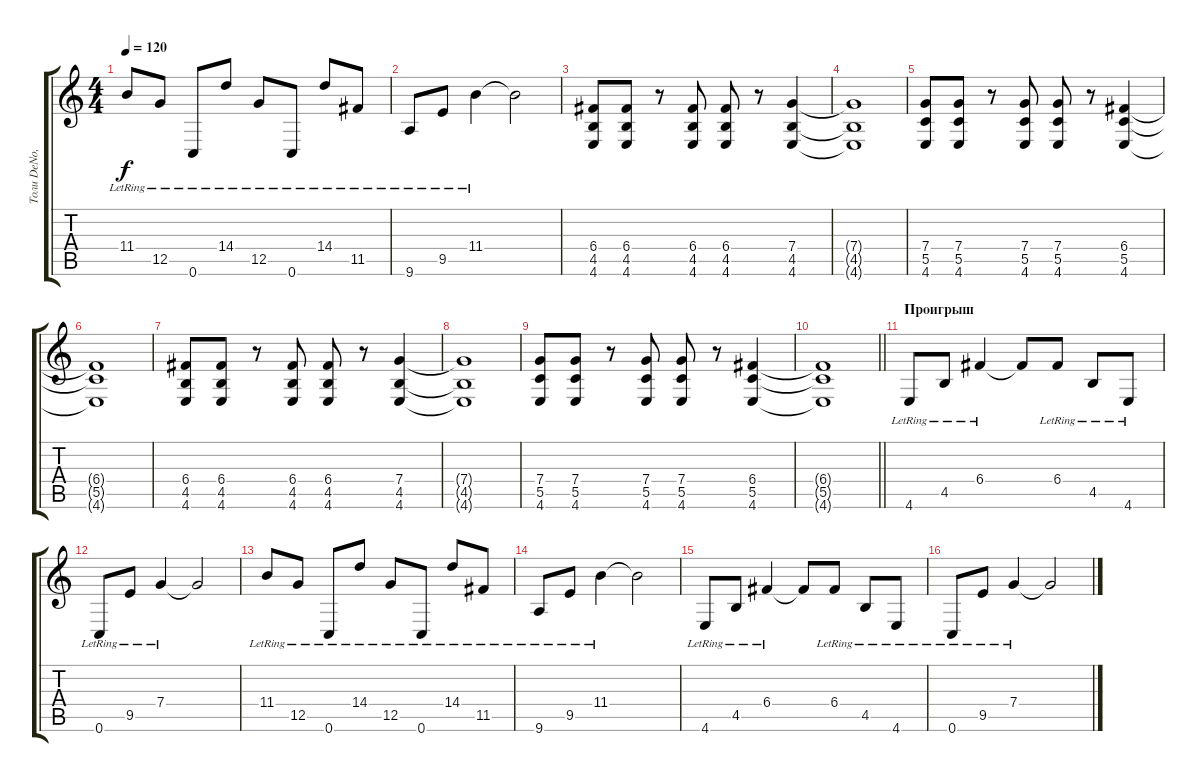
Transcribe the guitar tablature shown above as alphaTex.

\track ("Толи DeNo, толи CoRR" "Толи DeNo,") {instrument electricguitarclean}
\staff {score tabs}
\tuning (D4 A3 F3 C3 G2 C2) {hide}
\ts (4 4)
\tempo 120
\clef g2
\ks c
11.4{lr}.8{dy f} 12.5{lr}.8 0.6{lr}.8 14.4{lr}.8 12.5{lr}.8 0.6{lr}.8 14.4{lr}.8 11.5{lr}.8 |
9.6{lr}.8 9.5{lr}.8 11.4{lr}.4 11.4{t}.2 |
(6.4 4.5 4.6).8 (6.4 4.5 4.6).8 r.8 (6.4 4.5 4.6).8 (6.4 4.5 4.6).8 r.8 (7.4 4.5 4.6).4 |
(7.4{t} 4.5{t} 4.6{t}).1 |
(7.4 5.5 4.6).8 (7.4 5.5 4.6).8 r.8 (7.4 5.5 4.6).8 (7.4 5.5 4.6).8 r.8 (6.4 5.5 4.6).4 |
(6.4{t} 5.5{t} 4.6{t}).1 |
(6.4 4.5 4.6).8 (6.4 4.5 4.6).8 r.8 (6.4 4.5 4.6).8 (6.4 4.5 4.6).8 r.8 (7.4 4.5 4.6).4 |
(7.4{t} 4.5{t} 4.6{t}).1 |
(7.4 5.5 4.6).8 (7.4 5.5 4.6).8 r.8 (7.4 5.5 4.6).8 (7.4 5.5 4.6).8 r.8 (6.4 5.5 4.6).4 |
\barLineRight lightlight
(6.4{t} 5.5{t} 4.6{t}).1 |
\section ("" "Проигрыш")
4.6{lr}.8 4.5{lr}.8 6.4{lr}.4 6.4{t}.8 6.4{lr}.8 4.5{lr}.8 4.6{lr}.8 |
0.6{lr}.8 9.5{lr}.8 7.4{lr}.4 7.4{t}.2 |
11.4{lr}.8 12.5{lr}.8 0.6{lr}.8 14.4{lr}.8 12.5{lr}.8 0.6{lr}.8 14.4{lr}.8 11.5{lr}.8 |
9.6{lr}.8 9.5{lr}.8 11.4{lr}.4 11.4{t}.2 |
4.6{lr}.8 4.5{lr}.8 6.4{lr}.4 6.4{t}.8 6.4{lr}.8 4.5{lr}.8 4.6{lr}.8 |
0.6{lr}.8 9.5{lr}.8 7.4{lr}.4 7.4{t}.2
